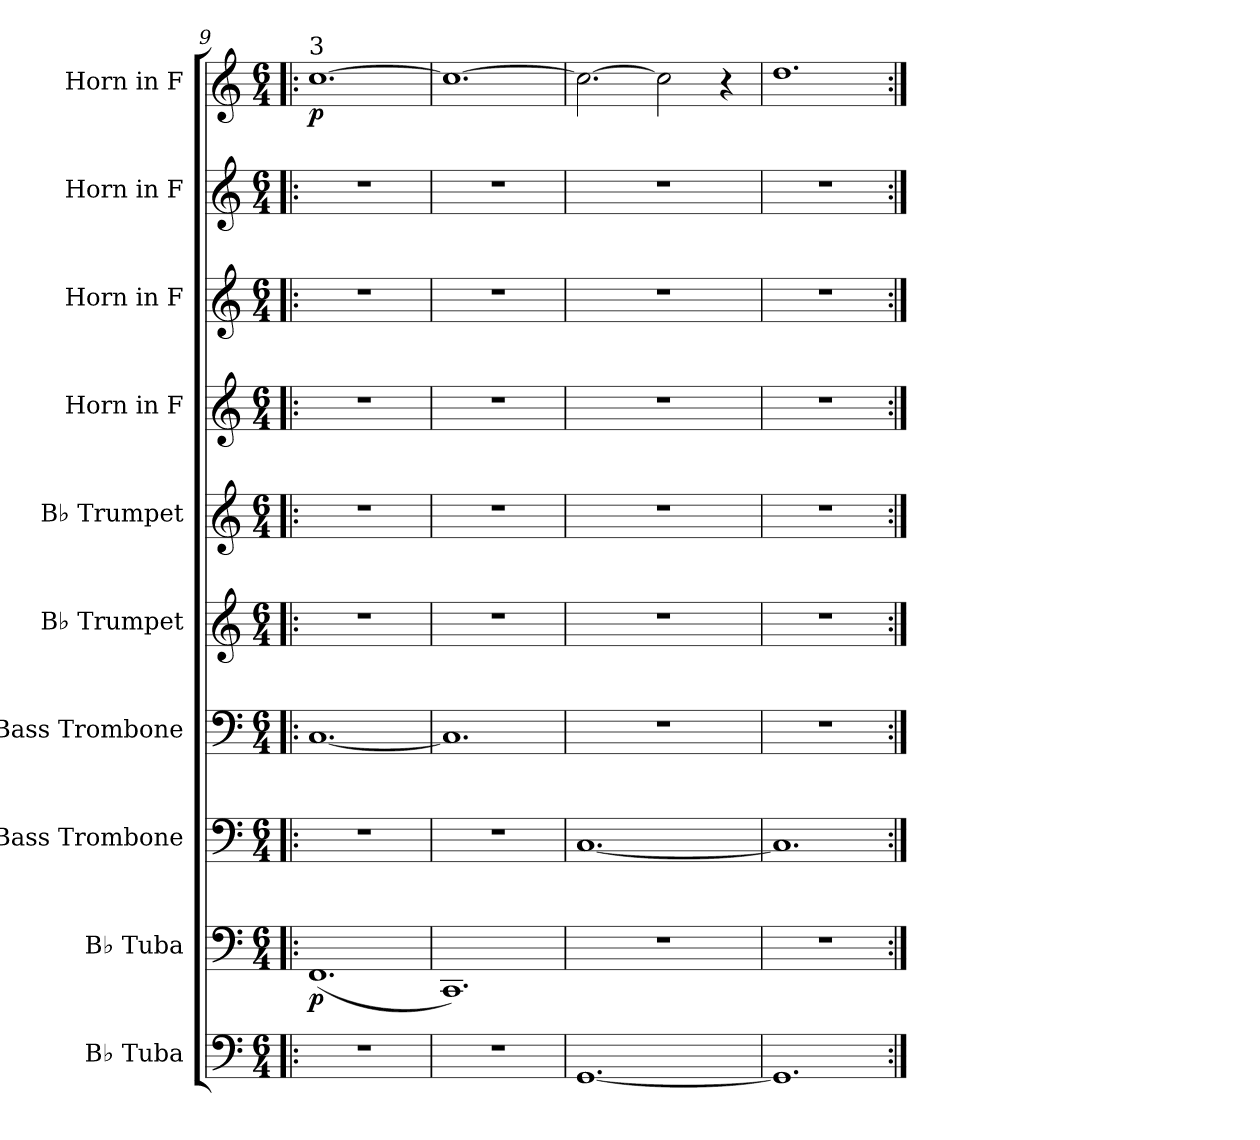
**kern	**kern	**dynam	**kern	**kern	**kern	**kern	**kern	**kern	**kern	**kern	**dynam
*part10	*part9	*part9	*part8	*part7	*part6	*part5	*part4	*part3	*part2	*part1	*part1
*staff10	*staff9	*staff9	*staff8	*staff7	*staff6	*staff5	*staff4	*staff3	*staff2	*staff1	*staff1
*I"B♭ Tuba	*I"B♭ Tuba	*	*I"Bass Trombone	*I"Bass Trombone	*I"B♭ Trumpet	*I"B♭ Trumpet	*I"Horn in F	*I"Horn in F	*I"Horn in F	*I"Horn in F	*
*I'B♭ Tu.	*I'B♭ Tu.	*	*I'B. Tbn.	*I'B. Tbn.	*I'B♭ Tpt.	*I'B♭ Tpt.	*	*	*	*	*
*clefF4	*clefF4	*	*clefF4	*clefF4	*clefG2	*clefG2	*clefG2	*clefG2	*clefG2	*clefG2	*
*	*	*	*	*	*ITrd1c2	*ITrd1c2	*ITrd4c7	*ITrd4c7	*ITrd4c7	*ITrd4c7	*
*k[]	*k[]	*	*k[]	*k[]	*k[b-e-]	*k[b-e-]	*k[b-]	*k[b-]	*k[b-]	*k[b-]	*
*M6/4	*M6/4	*	*M6/4	*M6/4	*M6/4	*M6/4	*M6/4	*M6/4	*M6/4	*M6/4	*
=9!|:	=9!|:	=9!|:	=9!|:	=9!|:	=9!|:	=9!|:	=9!|:	=9!|:	=9!|:	=9!|:	=9!|:
!	!	!	!	!	!	!	!	!	!	!LO:TX:a:t=3	!
!	!	!LO:DY:b	!	!	!	!	!	!	!	!	!LO:DY:b
1.r	(1.FF	p	1.r	[1.C	1.r	1.r	1.r	1.r	1.r	[1.f	p
=10	=10	=10	=10	=10	=10	=10	=10	=10	=10	=10	=10
1.r	1.CC)	.	1.r	1.C]	1.r	1.r	1.r	1.r	1.r	1.f_	.
!!LO:PB:g=z
=11	=11	=11	=11	=11	=11	=11	=11	=11	=11	=11	=11
[1.GG	1.r	.	[1.C	1.r	1.r	1.r	1.r	1.r	1.r	2.f\_	.
.	.	.	.	.	.	.	.	.	.	2f\]	.
.	.	.	.	.	.	.	.	.	.	4r	.
=12	=12	=12	=12	=12	=12	=12	=12	=12	=12	=12	=12
1.GG]	1.r	.	1.C]	1.r	1.r	1.r	1.r	1.r	1.r	1.g	.
=:|!	=:|!	=:|!	=:|!	=:|!	=:|!	=:|!	=:|!	=:|!	=:|!	=:|!	=:|!
*-	*-	*-	*-	*-	*-	*-	*-	*-	*-	*-	*-
